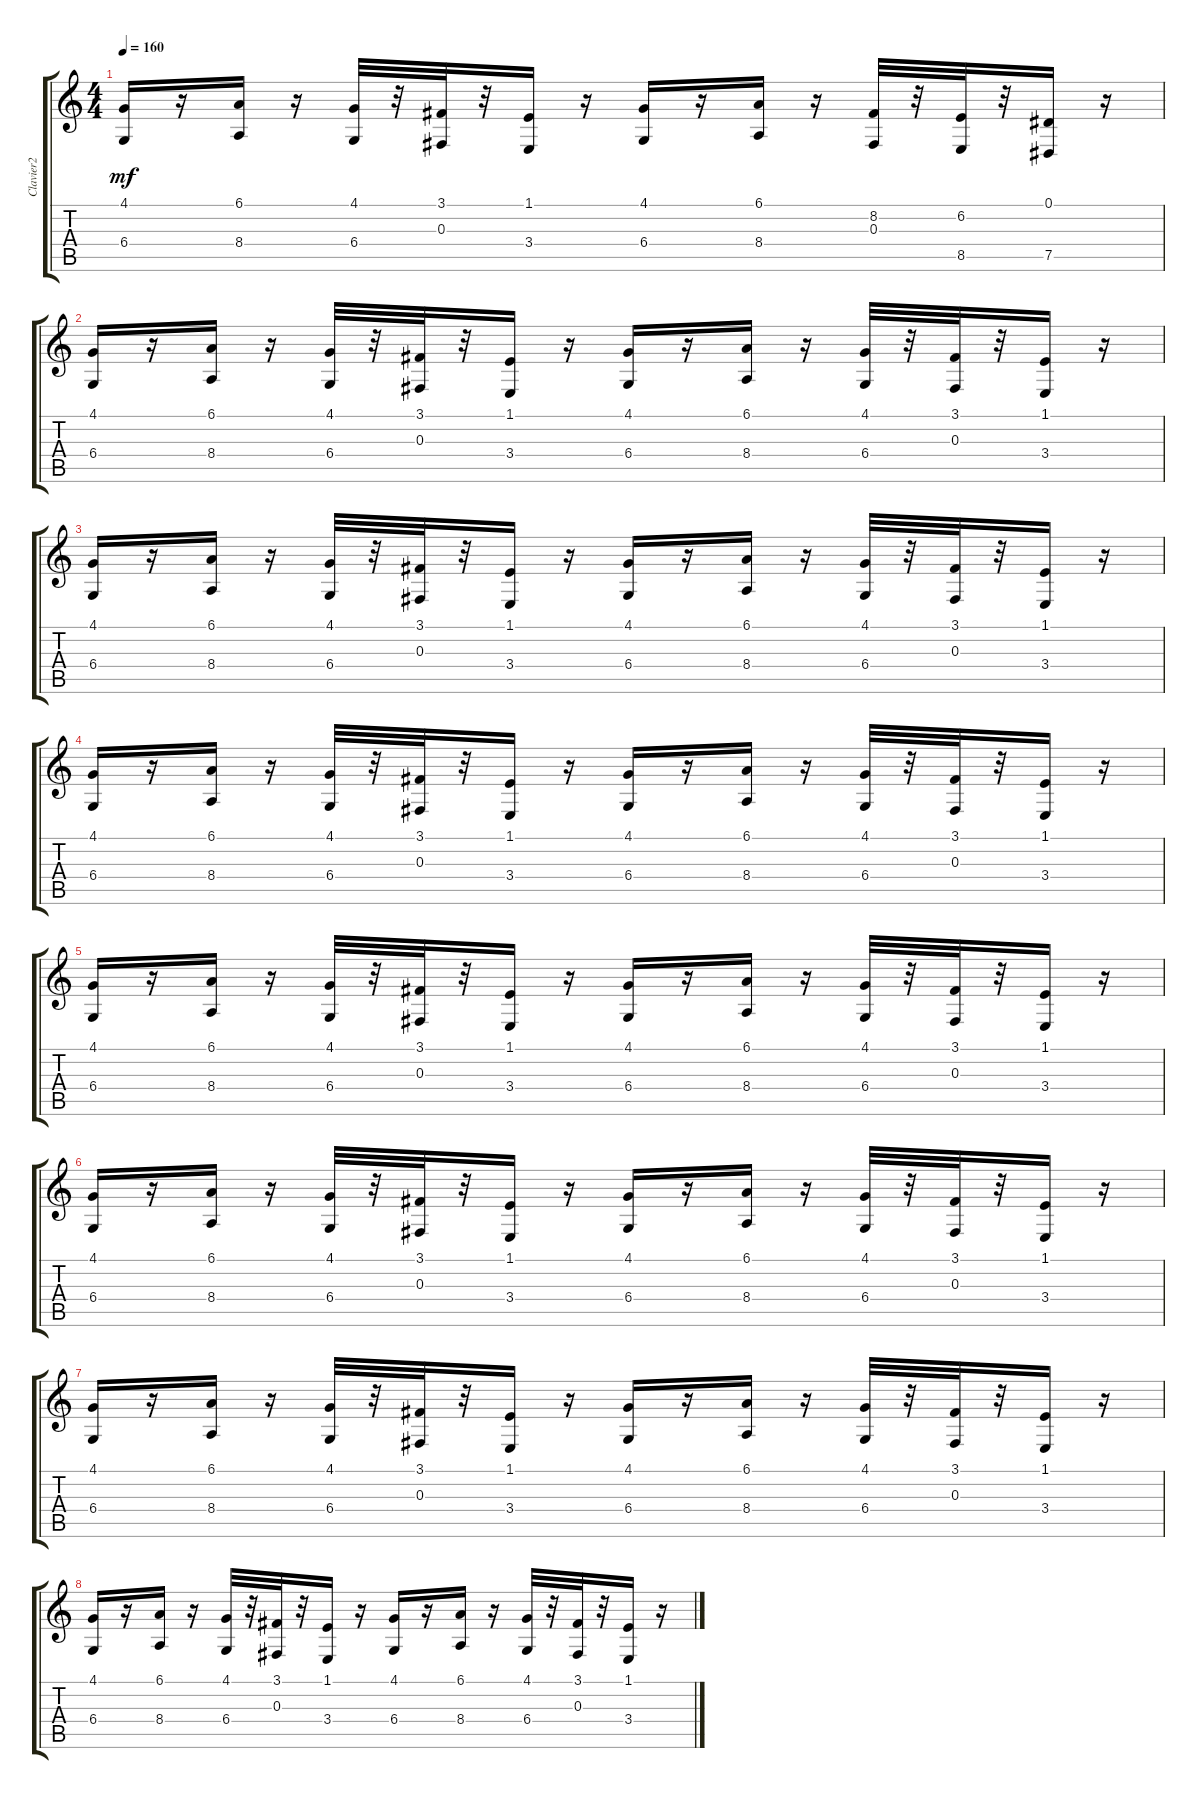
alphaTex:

\track ("Clavier2" "Clavier2") {instrument stringensemble1}
\staff {score tabs}
\tuning (Eb4 Bb3 Gb3 Db3 Ab2 Eb2) {hide}
\ts (4 4)
\tempo 160
\clef g2
\ks c
(4.1 6.4).16{dy mf} r.16 (6.1 8.4).16 r.16 (4.1 6.4).32 r.32 (3.1 0.3).32 r.32 (1.1 3.4).16 r.16 (4.1 6.4).16 r.16 (6.1 8.4).16 r.16 (8.2 0.3).32 r.32 (6.2 8.5).32 r.32 (0.1 7.5).16 r.16 |
(4.1 6.4).16 r.16 (6.1 8.4).16 r.16 (4.1 6.4).32 r.32 (3.1 0.3).32 r.32 (1.1 3.4).16 r.16 (4.1 6.4).16 r.16 (6.1 8.4).16 r.16 (4.1 6.4).32 r.32 (3.1 0.3).32 r.32 (1.1 3.4).16 r.16 |
(4.1 6.4).16 r.16 (6.1 8.4).16 r.16 (4.1 6.4).32 r.32 (3.1 0.3).32 r.32 (1.1 3.4).16 r.16 (4.1 6.4).16 r.16 (6.1 8.4).16 r.16 (4.1 6.4).32 r.32 (3.1 0.3).32 r.32 (1.1 3.4).16 r.16 |
(4.1 6.4).16 r.16 (6.1 8.4).16 r.16 (4.1 6.4).32 r.32 (3.1 0.3).32 r.32 (1.1 3.4).16 r.16 (4.1 6.4).16 r.16 (6.1 8.4).16 r.16 (4.1 6.4).32 r.32 (3.1 0.3).32 r.32 (1.1 3.4).16 r.16 |
(4.1 6.4).16 r.16 (6.1 8.4).16 r.16 (4.1 6.4).32 r.32 (3.1 0.3).32 r.32 (1.1 3.4).16 r.16 (4.1 6.4).16 r.16 (6.1 8.4).16 r.16 (4.1 6.4).32 r.32 (3.1 0.3).32 r.32 (1.1 3.4).16 r.16 |
(4.1 6.4).16 r.16 (6.1 8.4).16 r.16 (4.1 6.4).32 r.32 (3.1 0.3).32 r.32 (1.1 3.4).16 r.16 (4.1 6.4).16 r.16 (6.1 8.4).16 r.16 (4.1 6.4).32 r.32 (3.1 0.3).32 r.32 (1.1 3.4).16 r.16 |
(4.1 6.4).16 r.16 (6.1 8.4).16 r.16 (4.1 6.4).32 r.32 (3.1 0.3).32 r.32 (1.1 3.4).16 r.16 (4.1 6.4).16 r.16 (6.1 8.4).16 r.16 (4.1 6.4).32 r.32 (3.1 0.3).32 r.32 (1.1 3.4).16 r.16 |
(4.1 6.4).16 r.16 (6.1 8.4).16 r.16 (4.1 6.4).32 r.32 (3.1 0.3).32 r.32 (1.1 3.4).16 r.16 (4.1 6.4).16 r.16 (6.1 8.4).16 r.16 (4.1 6.4).32 r.32 (3.1 0.3).32 r.32 (1.1 3.4).16 r.16
